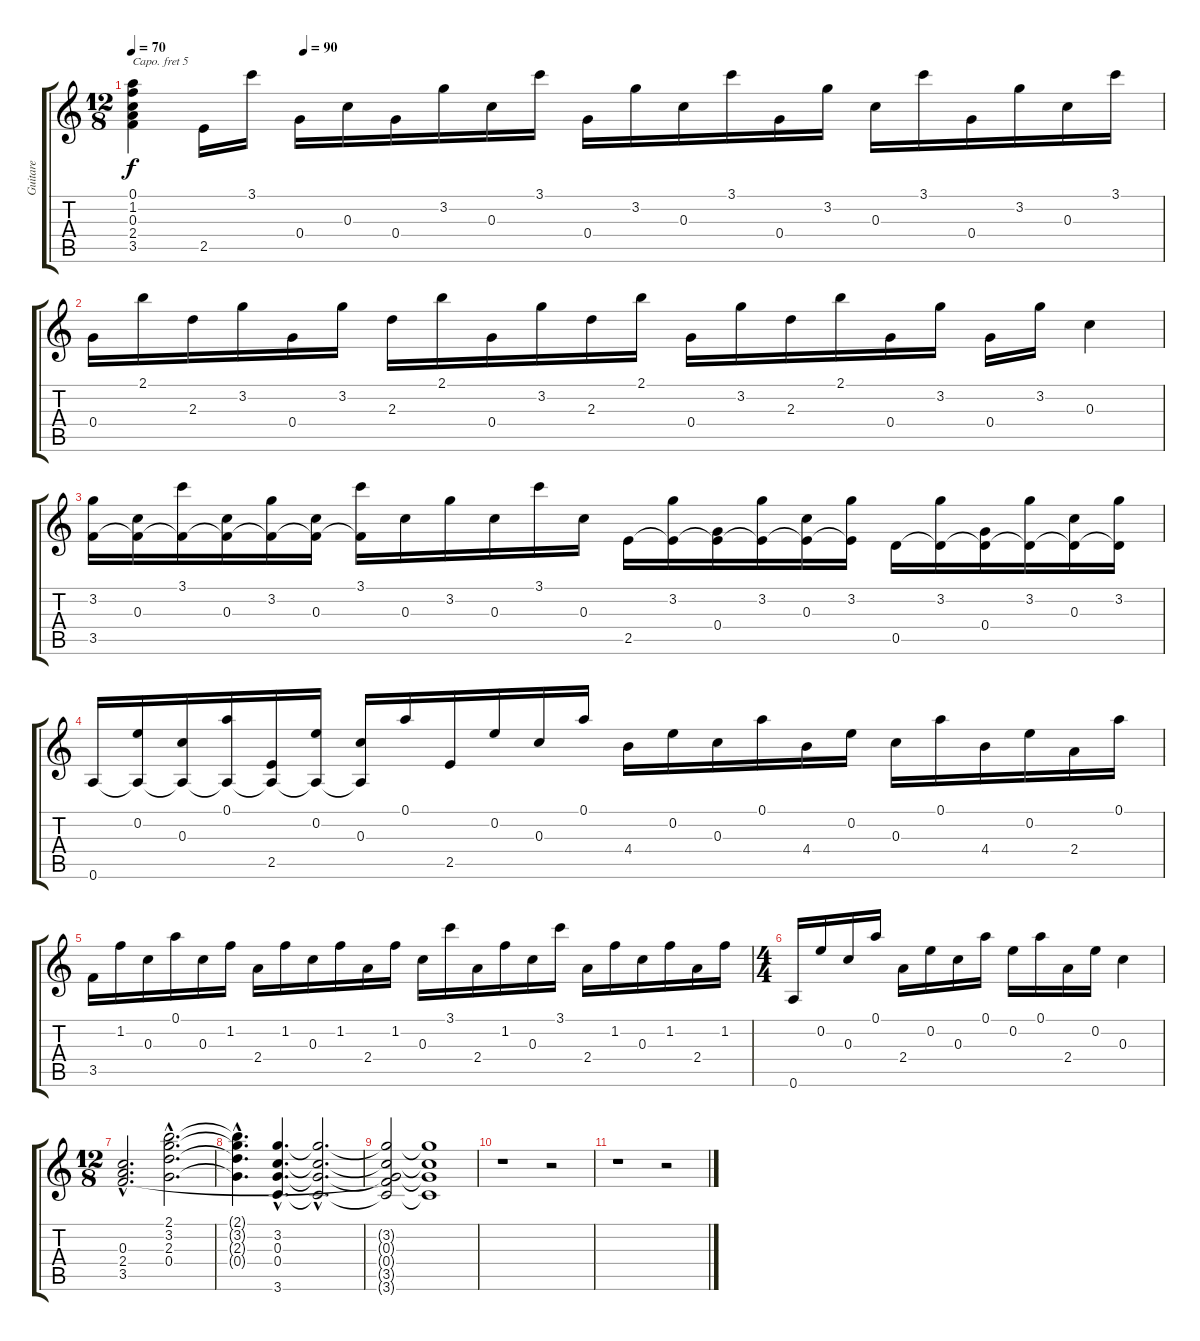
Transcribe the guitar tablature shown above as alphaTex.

\track ("Guitare" "Guitare") {instrument electricguitarclean}
\staff {score tabs}
\capo 5
\tuning (E4 B3 G3 D3 A2 E2) {hide}
\ts (12 8)
\tempo 70
\tempo (90 0.16666666666666666)
\clef g2
\ks c
(0.1{t} 1.2{t} 0.3{t} 2.4{t} 3.5{t}).4{dy f} 2.5.16 3.1.16 0.4.16 0.3.16 0.4.16 3.2.16 0.3.16 3.1.16 0.4.16 3.2.16 0.3.16 3.1.16 0.4.16 3.2.16 0.3.16 3.1.16 0.4.16 3.2.16 0.3.16 3.1.16 |
0.4.16 2.1.16 2.3.16 3.2.16 0.4.16 3.2.16 2.3.16 2.1.16 0.4.16 3.2.16 2.3.16 2.1.16 0.4.16 3.2.16 2.3.16 2.1.16 0.4.16 3.2.16 0.4.16 3.2.16 0.3.4 |
(3.2 3.5).16 (0.3 3.5{t}).16 (3.1 3.5{t}).16 (0.3 3.5{t}).16 (3.2 3.5{t}).16 (0.3 3.5{t}).16 (3.1 3.5{t}).16 0.3.16 3.2.16 0.3.16 3.1.16 0.3.16 2.5.16 (3.2 2.5{t}).16 (0.4 2.5{t}).16 (3.2 2.5{t}).16 (0.3 2.5{t}).16 (3.2 2.5{t}).16 0.5.16 (3.2 0.5{t}).16 (0.4 0.5{t}).16 (3.2 0.5{t}).16 (0.3 0.5{t}).16 (3.2 0.5{t}).16 |
0.6.16 (0.2 0.6{t}).16 (0.3 0.6{t}).16 (0.1 0.6{t}).16 (2.5 0.6{t}).16 (0.2 0.6{t}).16 (0.3 0.6{t}).16 0.1.16 2.5.16 0.2.16 0.3.16 0.1.16 4.4.16 0.2.16 0.3.16 0.1.16 4.4.16 0.2.16 0.3.16 0.1.16 4.4.16 0.2.16 2.4.16 0.1.16 |
3.5.16 1.2.16 0.3.16 0.1.16 0.3.16 1.2.16 2.4.16 1.2.16 0.3.16 1.2.16 2.4.16 1.2.16 0.3.16 3.1.16 2.4.16 1.2.16 0.3.16 3.1.16 2.4.16 1.2.16 0.3.16 1.2.16 2.4.16 1.2.16 |
\ts (4 4)
0.6.16 0.2.16 0.3.16 0.1.16 2.4.16 0.2.16 0.3.16 0.1.16 0.2.16 0.1.16 2.4.16 0.2.16 0.3.4 |
\ts (12 8)
(0.3{hac} 2.4{hac} 3.5{hac}).2{d} (2.1{hac} 3.2{hac} 2.3{hac} 0.4{hac}).2{d} |
(2.1{hac t} 3.2{hac t} 2.3{hac t} 0.4{hac t}).4{d} (3.2{hac} 0.3{hac} 0.4{hac} 3.6{hac}).4{d} (3.2{hac t} 0.3{hac t} 0.4{hac t} 3.6{hac t}).2{d} |
(3.2{t} 0.3{t} 0.4{t} 3.5{t} 3.6{t}).2 (3.2{t} 0.3{t} 0.4{t} 3.6{t}).1 |
r.1 r.2 |
r.1 r.2
